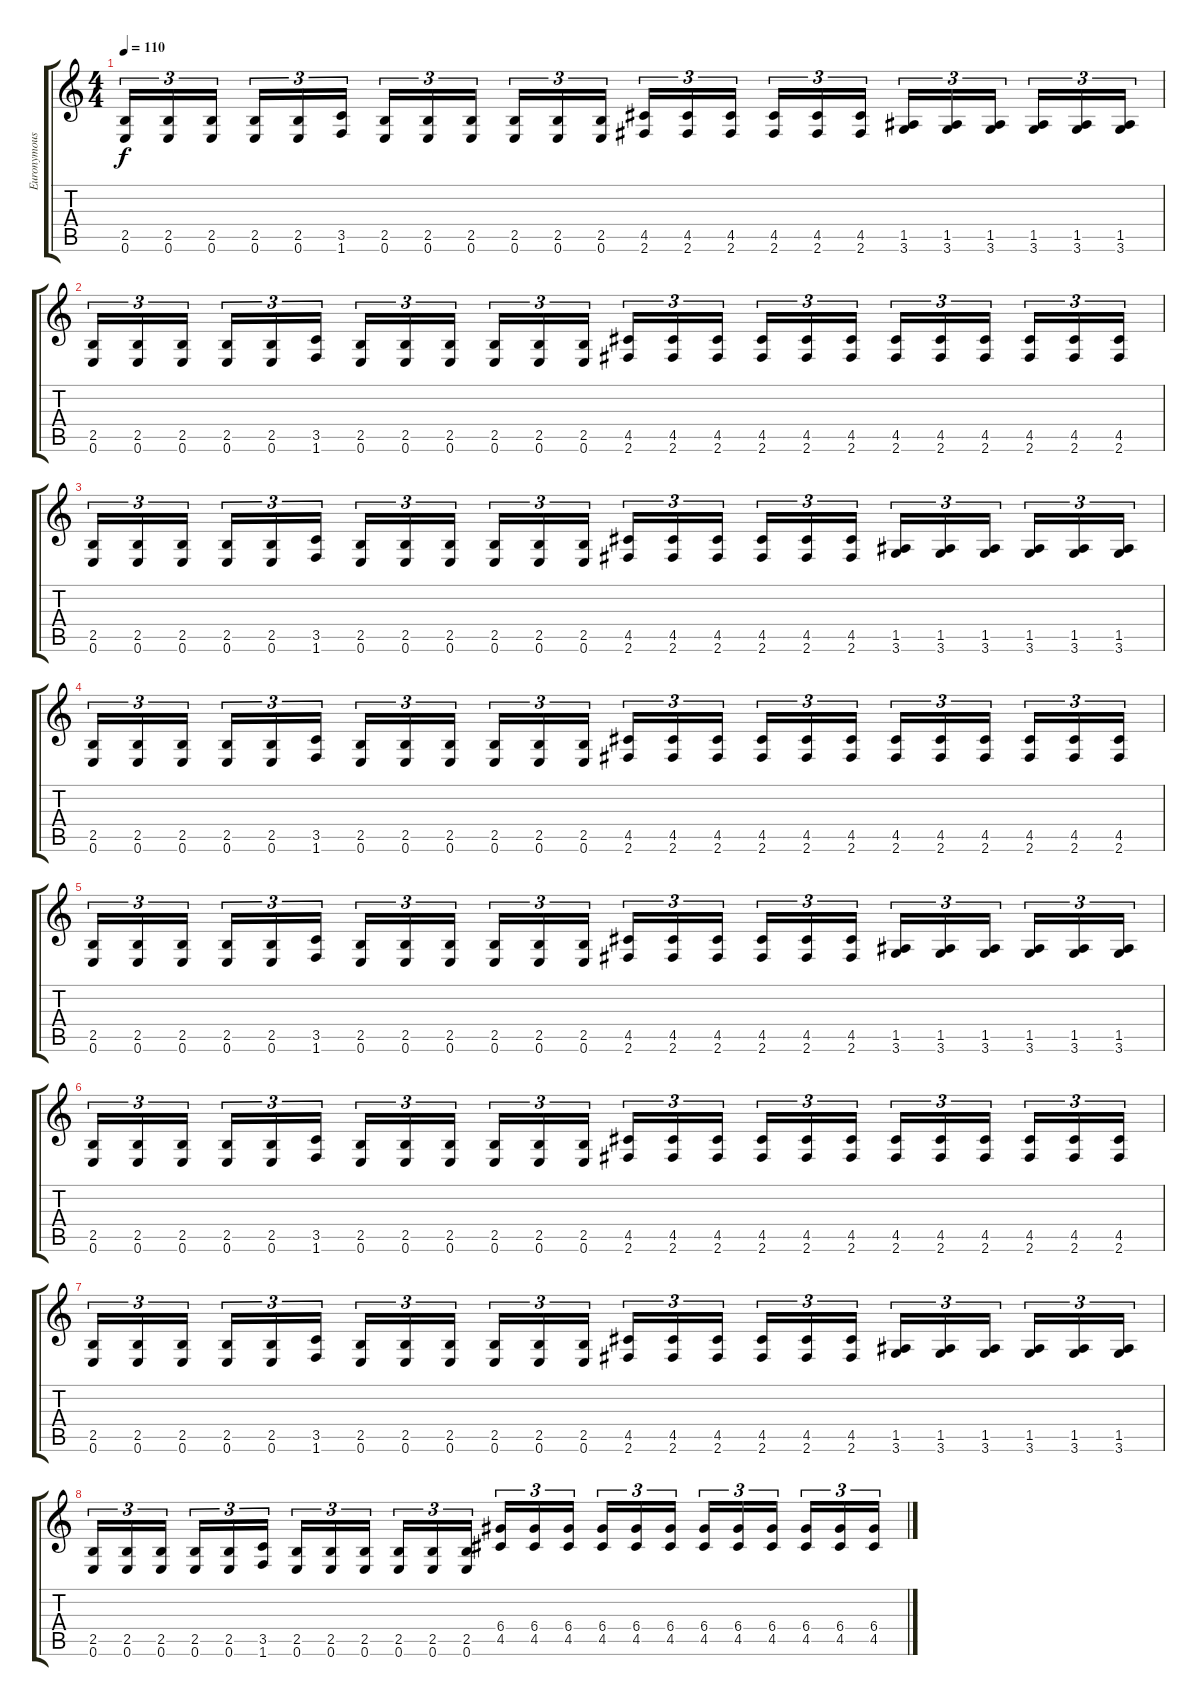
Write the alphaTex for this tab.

\track ("Euronymous" "Euronymous") {instrument distortionguitar}
\staff {score tabs}
\tuning (E4 B3 G3 D3 A2 E2) {hide}
\ts (4 4)
\tempo 110
\clef g2
\ks c
(2.5 0.6).16{tu (3 2) dy f} (2.5 0.6).16{tu (3 2)} (2.5 0.6).16{tu (3 2)} (2.5 0.6).16{tu (3 2)} (2.5 0.6).16{tu (3 2)} (3.5 1.6).16{tu (3 2)} (2.5 0.6).16{tu (3 2)} (2.5 0.6).16{tu (3 2)} (2.5 0.6).16{tu (3 2)} (2.5 0.6).16{tu (3 2)} (2.5 0.6).16{tu (3 2)} (2.5 0.6).16{tu (3 2)} (4.5 2.6).16{tu (3 2)} (4.5 2.6).16{tu (3 2)} (4.5 2.6).16{tu (3 2)} (4.5 2.6).16{tu (3 2)} (4.5 2.6).16{tu (3 2)} (4.5 2.6).16{tu (3 2)} (1.5 3.6).16{tu (3 2)} (1.5 3.6).16{tu (3 2)} (1.5 3.6).16{tu (3 2)} (1.5 3.6).16{tu (3 2)} (1.5 3.6).16{tu (3 2)} (1.5 3.6).16{tu (3 2)} |
(2.5 0.6).16{tu (3 2)} (2.5 0.6).16{tu (3 2)} (2.5 0.6).16{tu (3 2)} (2.5 0.6).16{tu (3 2)} (2.5 0.6).16{tu (3 2)} (3.5 1.6).16{tu (3 2)} (2.5 0.6).16{tu (3 2)} (2.5 0.6).16{tu (3 2)} (2.5 0.6).16{tu (3 2)} (2.5 0.6).16{tu (3 2)} (2.5 0.6).16{tu (3 2)} (2.5 0.6).16{tu (3 2)} (4.5 2.6).16{tu (3 2)} (4.5 2.6).16{tu (3 2)} (4.5 2.6).16{tu (3 2)} (4.5 2.6).16{tu (3 2)} (4.5 2.6).16{tu (3 2)} (4.5 2.6).16{tu (3 2)} (4.5 2.6).16{tu (3 2)} (4.5 2.6).16{tu (3 2)} (4.5 2.6).16{tu (3 2)} (4.5 2.6).16{tu (3 2)} (4.5 2.6).16{tu (3 2)} (4.5 2.6).16{tu (3 2)} |
(2.5 0.6).16{tu (3 2)} (2.5 0.6).16{tu (3 2)} (2.5 0.6).16{tu (3 2)} (2.5 0.6).16{tu (3 2)} (2.5 0.6).16{tu (3 2)} (3.5 1.6).16{tu (3 2)} (2.5 0.6).16{tu (3 2)} (2.5 0.6).16{tu (3 2)} (2.5 0.6).16{tu (3 2)} (2.5 0.6).16{tu (3 2)} (2.5 0.6).16{tu (3 2)} (2.5 0.6).16{tu (3 2)} (4.5 2.6).16{tu (3 2)} (4.5 2.6).16{tu (3 2)} (4.5 2.6).16{tu (3 2)} (4.5 2.6).16{tu (3 2)} (4.5 2.6).16{tu (3 2)} (4.5 2.6).16{tu (3 2)} (1.5 3.6).16{tu (3 2)} (1.5 3.6).16{tu (3 2)} (1.5 3.6).16{tu (3 2)} (1.5 3.6).16{tu (3 2)} (1.5 3.6).16{tu (3 2)} (1.5 3.6).16{tu (3 2)} |
(2.5 0.6).16{tu (3 2)} (2.5 0.6).16{tu (3 2)} (2.5 0.6).16{tu (3 2)} (2.5 0.6).16{tu (3 2)} (2.5 0.6).16{tu (3 2)} (3.5 1.6).16{tu (3 2)} (2.5 0.6).16{tu (3 2)} (2.5 0.6).16{tu (3 2)} (2.5 0.6).16{tu (3 2)} (2.5 0.6).16{tu (3 2)} (2.5 0.6).16{tu (3 2)} (2.5 0.6).16{tu (3 2)} (4.5 2.6).16{tu (3 2)} (4.5 2.6).16{tu (3 2)} (4.5 2.6).16{tu (3 2)} (4.5 2.6).16{tu (3 2)} (4.5 2.6).16{tu (3 2)} (4.5 2.6).16{tu (3 2)} (4.5 2.6).16{tu (3 2)} (4.5 2.6).16{tu (3 2)} (4.5 2.6).16{tu (3 2)} (4.5 2.6).16{tu (3 2)} (4.5 2.6).16{tu (3 2)} (4.5 2.6).16{tu (3 2)} |
(2.5 0.6).16{tu (3 2)} (2.5 0.6).16{tu (3 2)} (2.5 0.6).16{tu (3 2)} (2.5 0.6).16{tu (3 2)} (2.5 0.6).16{tu (3 2)} (3.5 1.6).16{tu (3 2)} (2.5 0.6).16{tu (3 2)} (2.5 0.6).16{tu (3 2)} (2.5 0.6).16{tu (3 2)} (2.5 0.6).16{tu (3 2)} (2.5 0.6).16{tu (3 2)} (2.5 0.6).16{tu (3 2)} (4.5 2.6).16{tu (3 2)} (4.5 2.6).16{tu (3 2)} (4.5 2.6).16{tu (3 2)} (4.5 2.6).16{tu (3 2)} (4.5 2.6).16{tu (3 2)} (4.5 2.6).16{tu (3 2)} (1.5 3.6).16{tu (3 2)} (1.5 3.6).16{tu (3 2)} (1.5 3.6).16{tu (3 2)} (1.5 3.6).16{tu (3 2)} (1.5 3.6).16{tu (3 2)} (1.5 3.6).16{tu (3 2)} |
(2.5 0.6).16{tu (3 2)} (2.5 0.6).16{tu (3 2)} (2.5 0.6).16{tu (3 2)} (2.5 0.6).16{tu (3 2)} (2.5 0.6).16{tu (3 2)} (3.5 1.6).16{tu (3 2)} (2.5 0.6).16{tu (3 2)} (2.5 0.6).16{tu (3 2)} (2.5 0.6).16{tu (3 2)} (2.5 0.6).16{tu (3 2)} (2.5 0.6).16{tu (3 2)} (2.5 0.6).16{tu (3 2)} (4.5 2.6).16{tu (3 2)} (4.5 2.6).16{tu (3 2)} (4.5 2.6).16{tu (3 2)} (4.5 2.6).16{tu (3 2)} (4.5 2.6).16{tu (3 2)} (4.5 2.6).16{tu (3 2)} (4.5 2.6).16{tu (3 2)} (4.5 2.6).16{tu (3 2)} (4.5 2.6).16{tu (3 2)} (4.5 2.6).16{tu (3 2)} (4.5 2.6).16{tu (3 2)} (4.5 2.6).16{tu (3 2)} |
(2.5 0.6).16{tu (3 2)} (2.5 0.6).16{tu (3 2)} (2.5 0.6).16{tu (3 2)} (2.5 0.6).16{tu (3 2)} (2.5 0.6).16{tu (3 2)} (3.5 1.6).16{tu (3 2)} (2.5 0.6).16{tu (3 2)} (2.5 0.6).16{tu (3 2)} (2.5 0.6).16{tu (3 2)} (2.5 0.6).16{tu (3 2)} (2.5 0.6).16{tu (3 2)} (2.5 0.6).16{tu (3 2)} (4.5 2.6).16{tu (3 2)} (4.5 2.6).16{tu (3 2)} (4.5 2.6).16{tu (3 2)} (4.5 2.6).16{tu (3 2)} (4.5 2.6).16{tu (3 2)} (4.5 2.6).16{tu (3 2)} (1.5 3.6).16{tu (3 2)} (1.5 3.6).16{tu (3 2)} (1.5 3.6).16{tu (3 2)} (1.5 3.6).16{tu (3 2)} (1.5 3.6).16{tu (3 2)} (1.5 3.6).16{tu (3 2)} |
(2.5 0.6).16{tu (3 2)} (2.5 0.6).16{tu (3 2)} (2.5 0.6).16{tu (3 2)} (2.5 0.6).16{tu (3 2)} (2.5 0.6).16{tu (3 2)} (3.5 1.6).16{tu (3 2)} (2.5 0.6).16{tu (3 2)} (2.5 0.6).16{tu (3 2)} (2.5 0.6).16{tu (3 2)} (2.5 0.6).16{tu (3 2)} (2.5 0.6).16{tu (3 2)} (2.5 0.6).16{tu (3 2)} (6.4 4.5).16{tu (3 2)} (6.4 4.5).16{tu (3 2)} (6.4 4.5).16{tu (3 2)} (6.4 4.5).16{tu (3 2)} (6.4 4.5).16{tu (3 2)} (6.4 4.5).16{tu (3 2)} (6.4 4.5).16{tu (3 2)} (6.4 4.5).16{tu (3 2)} (6.4 4.5).16{tu (3 2)} (6.4 4.5).16{tu (3 2)} (6.4 4.5).16{tu (3 2)} (6.4 4.5).16{tu (3 2)}
